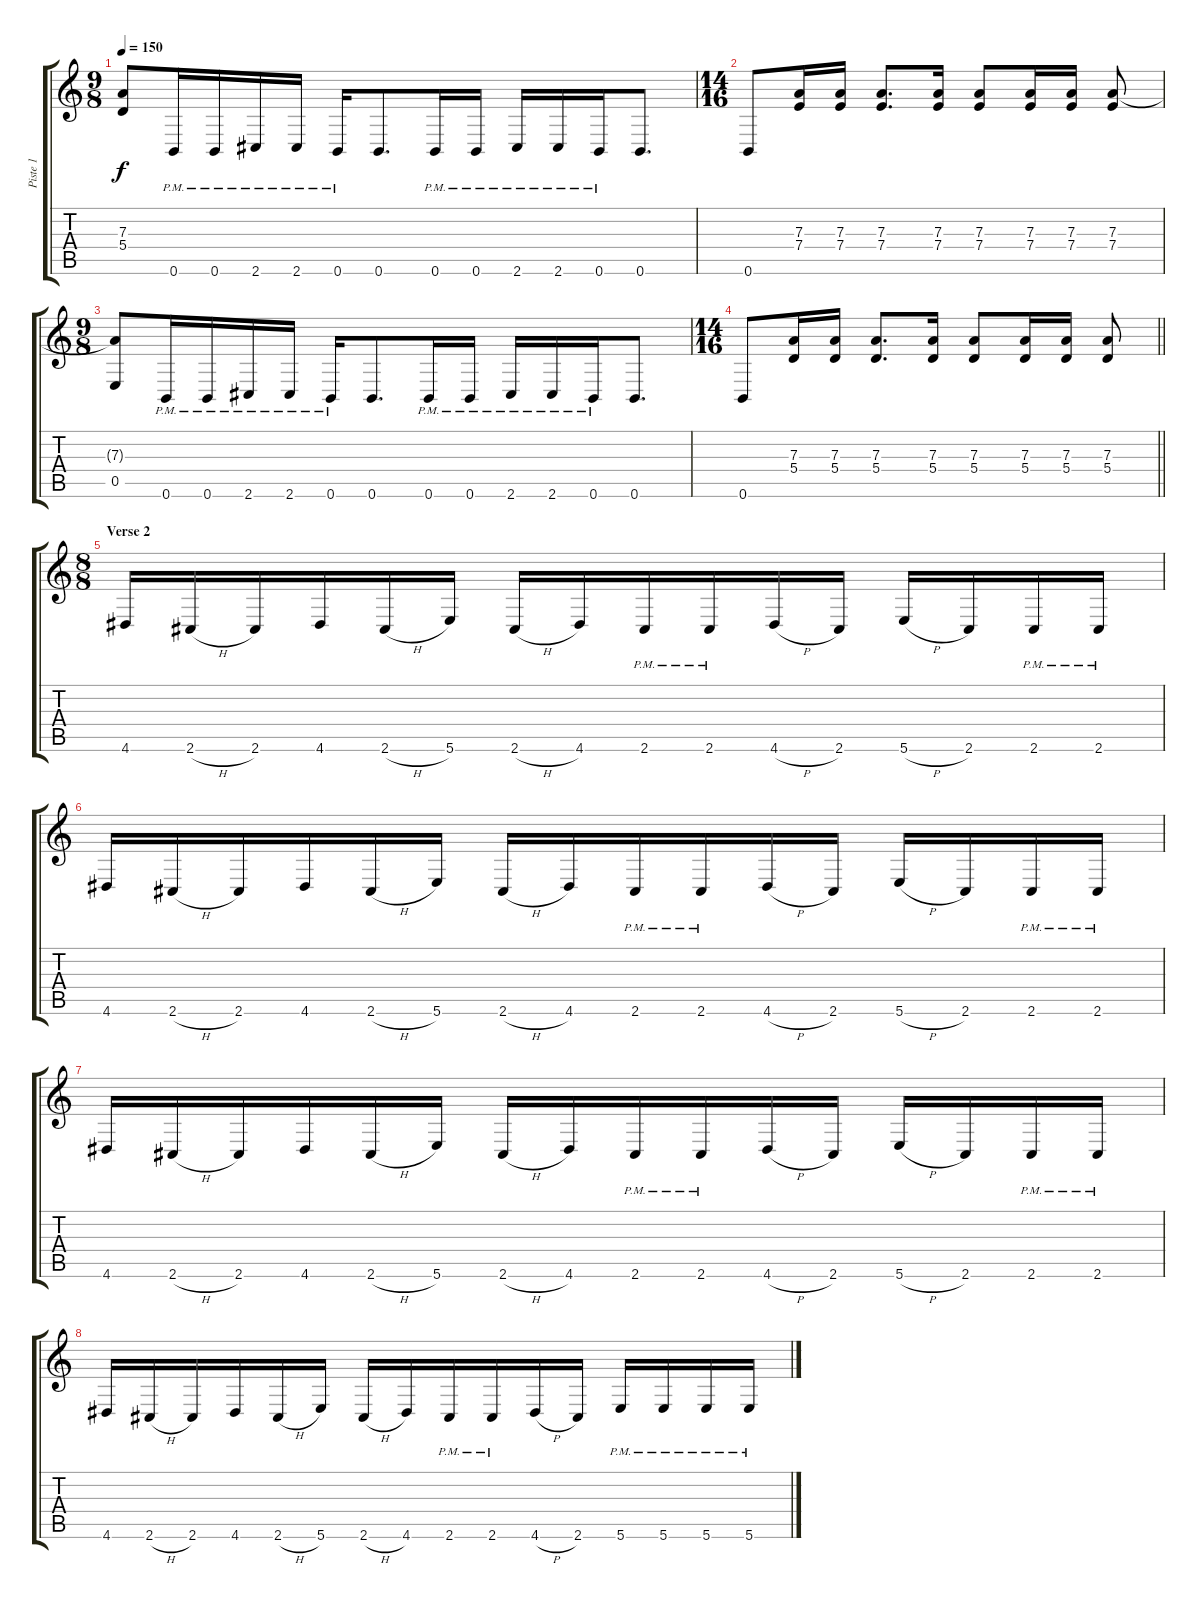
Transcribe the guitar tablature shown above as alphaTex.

\track ("Piste 1" "Piste 1") {instrument distortionguitar}
\staff {score tabs}
\tuning (B3 Gb3 D3 A2 E2 B1) {hide}
\ts (9 8)
\tempo 150
\clef g2
\ks c
(7.3{t} 5.4{t}).8{dy f} 0.6{pm}.16 0.6{pm}.16 2.6{pm}.16 2.6{pm}.16 0.6{pm}.16 0.6.8{d} 0.6{pm}.16 0.6{pm}.16 2.6{pm}.16 2.6{pm}.16 0.6{pm}.16 0.6.8{d} |
\ts (14 16)
0.6.8 (7.3 7.4).16 (7.3 7.4).16 (7.3 7.4).8{d} (7.3 7.4).16 (7.3 7.4).8 (7.3 7.4).16 (7.3 7.4).16 (7.3 7.4).8 |
\ts (9 8)
(7.3{t} 0.5).8 0.6{pm}.16 0.6{pm}.16 2.6{pm}.16 2.6{pm}.16 0.6{pm}.16 0.6.8{d} 0.6{pm}.16 0.6{pm}.16 2.6{pm}.16 2.6{pm}.16 0.6{pm}.16 0.6.8{d} |
\ts (14 16)
\barLineRight lightlight
0.6.8 (7.3 5.4).16 (7.3 5.4).16 (7.3 5.4).8{d} (7.3 5.4).16 (7.3 5.4).8 (7.3 5.4).16 (7.3 5.4).16 (7.3 5.4).8 |
\ts (8 8)
\section ("" "Verse 2")
4.6.16 2.6{h}.16 2.6.16 4.6.16 2.6{h}.16 5.6.16 2.6{h}.16 4.6.16 2.6{pm}.16 2.6{pm}.16 4.6{h}.16 2.6.16 5.6{h}.16 2.6.16 2.6{pm}.16 2.6{pm}.16 |
4.6.16 2.6{h}.16 2.6.16 4.6.16 2.6{h}.16 5.6.16 2.6{h}.16 4.6.16 2.6{pm}.16 2.6{pm}.16 4.6{h}.16 2.6.16 5.6{h}.16 2.6.16 2.6{pm}.16 2.6{pm}.16 |
4.6.16 2.6{h}.16 2.6.16 4.6.16 2.6{h}.16 5.6.16 2.6{h}.16 4.6.16 2.6{pm}.16 2.6{pm}.16 4.6{h}.16 2.6.16 5.6{h}.16 2.6.16 2.6{pm}.16 2.6{pm}.16 |
4.6.16 2.6{h}.16 2.6.16 4.6.16 2.6{h}.16 5.6.16 2.6{h}.16 4.6.16 2.6{pm}.16 2.6{pm}.16 4.6{h}.16 2.6.16 5.6{pm}.16 5.6{pm}.16 5.6{pm}.16 5.6{pm}.16
